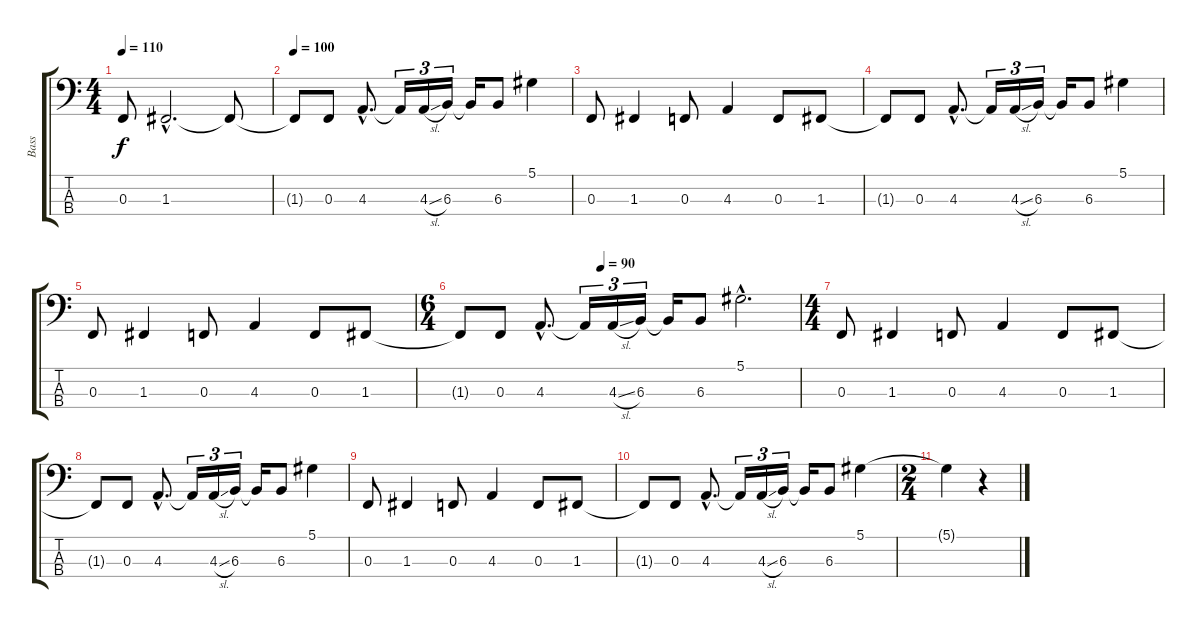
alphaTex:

\track ("Bass" "Bass") {instrument electricbasspick}
\staff {score tabs}
\tuning (Eb2 Bb1 F1 Bb0) {hide}
\ts (4 4)
\tempo 110
\clef f4
\ks c
0.3.8{dy f} 1.3{hac}.2{d} 1.3{t}.8 |
\tempo 100
1.3{t}.8 0.3.8 4.3{hac}.8{d} 4.3{t}.16{tu (3 2)} 4.3{sl}.16{tu (3 2)} 6.3.16{tu (3 2)} 6.3{t}.16 6.3.8 5.1.4 |
0.3.8 1.3.4 0.3.8 4.3.4 0.3.8 1.3.8 |
1.3{t}.8 0.3.8 4.3{hac}.8{d} 4.3{t}.16{tu (3 2)} 4.3{sl}.16{tu (3 2)} 6.3.16{tu (3 2)} 6.3{t}.16 6.3.8 5.1.4 |
0.3.8 1.3.4 0.3.8 4.3.4 0.3.8 1.3.8 |
\ts (6 4)
\tempo (90 0.4166666666666667)
1.3{t}.8 0.3.8 4.3{hac}.8{d} 4.3{t}.16{tu (3 2)} 4.3{sl}.16{tu (3 2)} 6.3.16{tu (3 2)} 6.3{t}.16 6.3.8 5.1{hac}.2{d} |
\ts (4 4)
0.3.8 1.3.4 0.3.8 4.3.4 0.3.8 1.3.8 |
1.3{t}.8 0.3.8 4.3{hac}.8{d} 4.3{t}.16{tu (3 2)} 4.3{sl}.16{tu (3 2)} 6.3.16{tu (3 2)} 6.3{t}.16 6.3.8 5.1.4 |
0.3.8 1.3.4 0.3.8 4.3.4 0.3.8 1.3.8 |
1.3{t}.8 0.3.8 4.3{hac}.8{d} 4.3{t}.16{tu (3 2)} 4.3{sl}.16{tu (3 2)} 6.3.16{tu (3 2)} 6.3{t}.16 6.3.8 5.1.4 |
\ts (2 4)
5.1{t}.4 r.4
